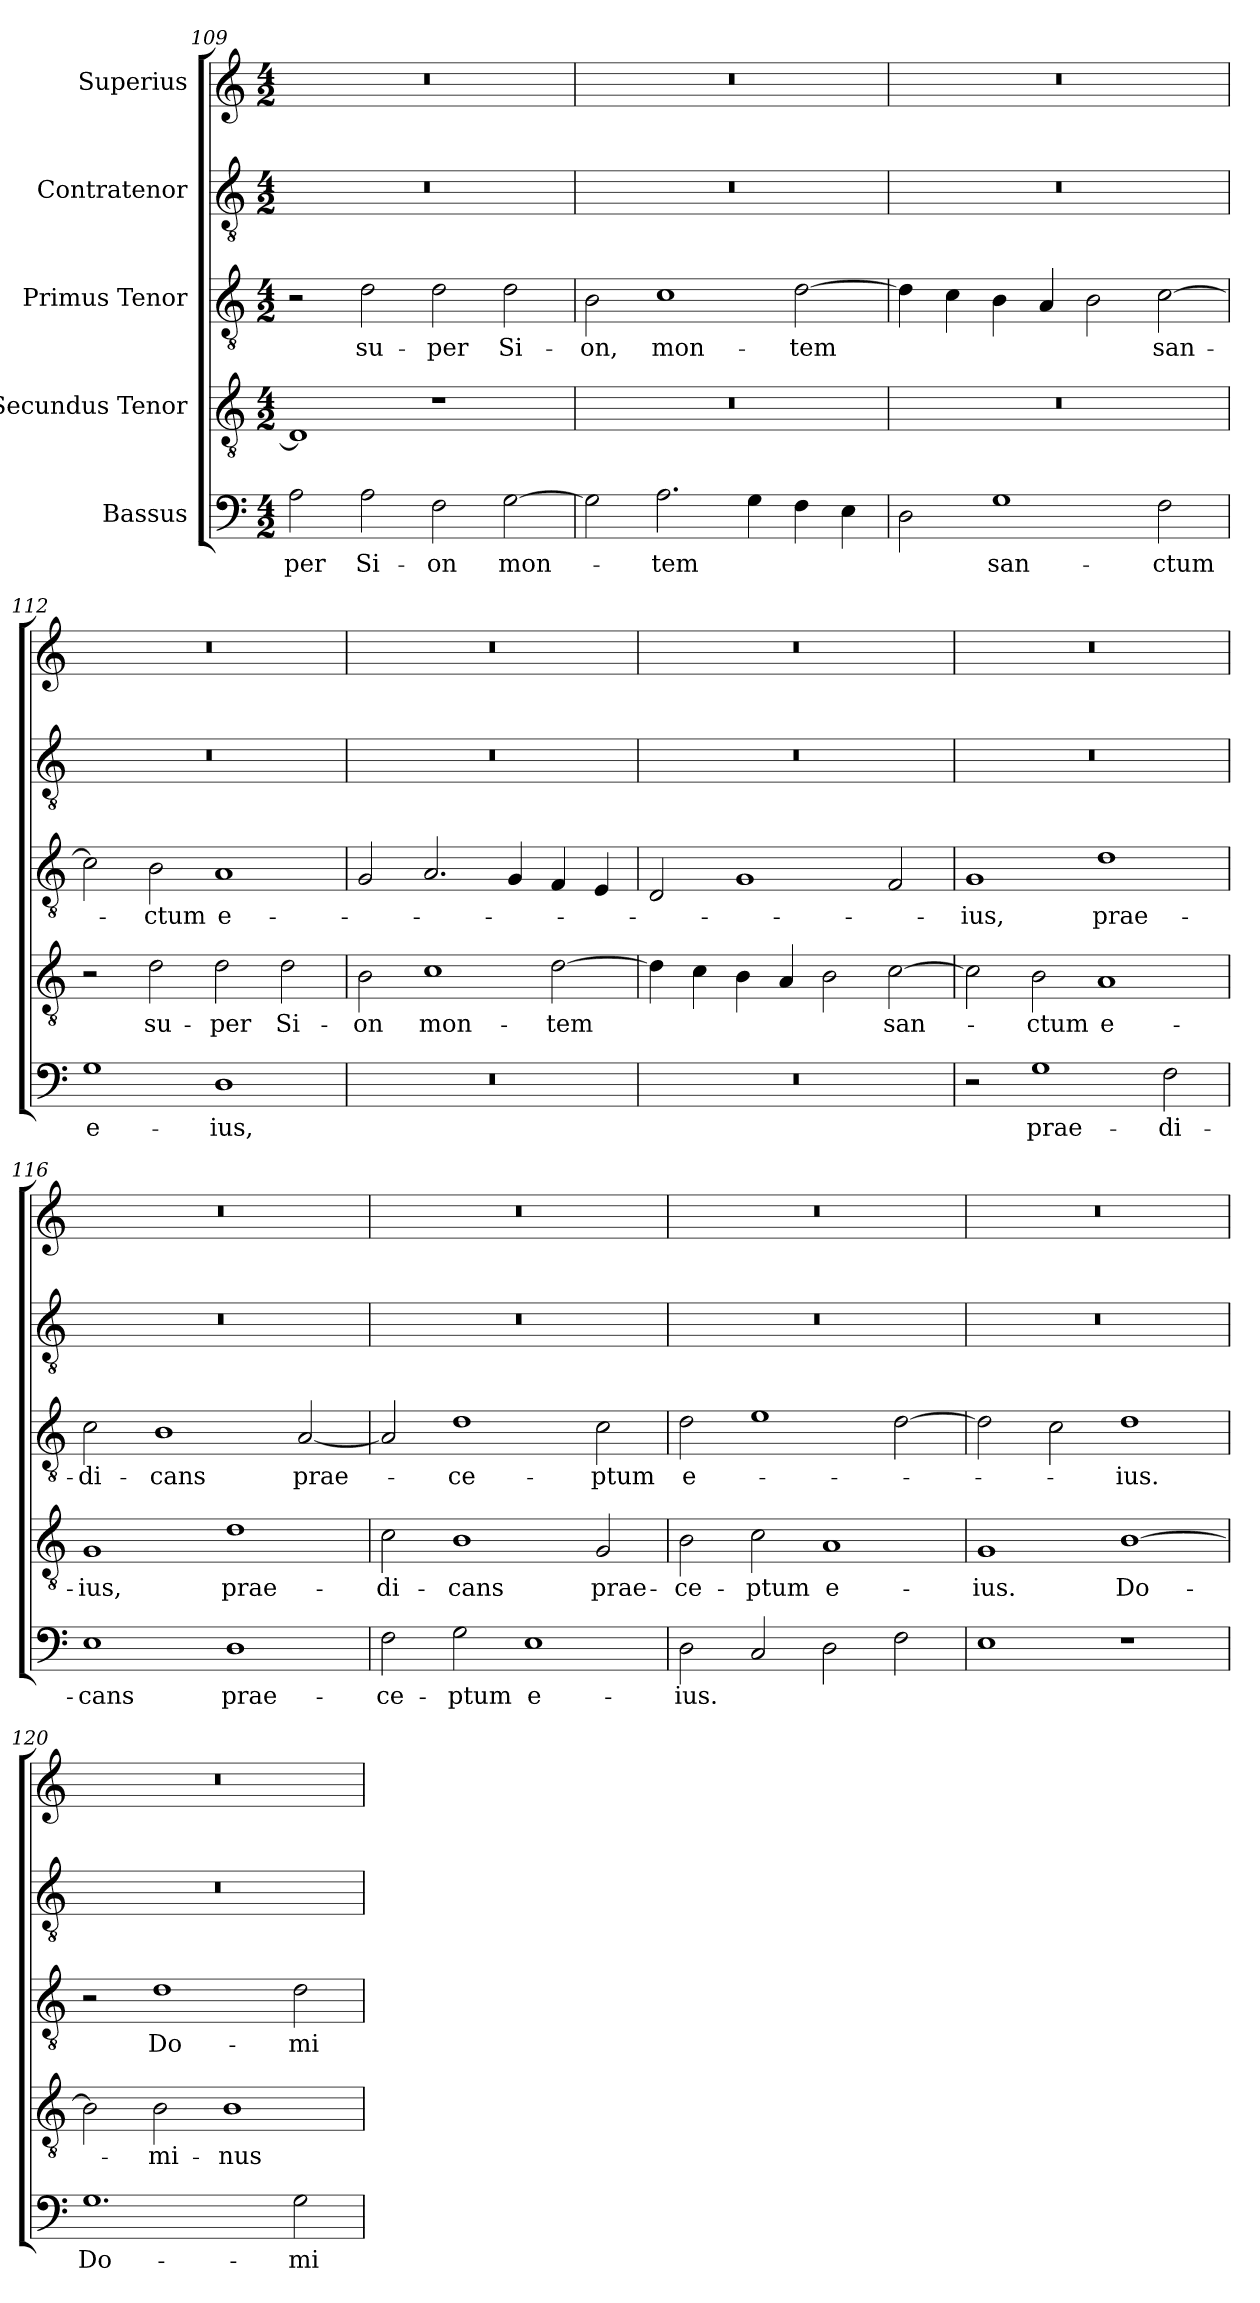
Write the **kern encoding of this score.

**kern	**text	**kern	**text	**kern	**text	**kern	**kern
*part5	*part5	*part4	*part4	*part3	*part3	*part2	*part1
*staff5	*staff5	*staff4	*staff4	*staff3	*staff3	*staff2	*staff1
*I"Bassus	*	*I"Secundus Tenor	*	*I"Primus Tenor	*	*I"Contratenor	*I"Superius
*clefF4	*	*clefGv2	*	*clefGv2	*	*clefGv2	*clefG2
*k[]	*	*k[]	*	*k[]	*	*k[]	*k[]
*M4/2	*	*M4/2	*	*M4/2	*	*M4/2	*M4/2
=109	=109	=109	=109	=109	=109	=109	=109
2A\	-per	1D/]	.	2r	.	0r	0r
2A\	Si-	.	.	2d\	su-	.	.
2F\	-on	1r	.	2d\	-per	.	.
[2G\	mon-	.	.	2d\	Si-	.	.
=110	=110	=110	=110	=110	=110	=110	=110
2G\]	.	0r	.	2B\	-on,	0r	0r
2.A\	-tem	.	.	1c\	mon-	.	.
4G\	.	.	.	.	.	.	.
4F\	.	.	.	[2d\	-tem	.	.
4E\	.	.	.	.	.	.	.
=111	=111	=111	=111	=111	=111	=111	=111
2D\	.	0r	.	4d\]	.	0r	0r
.	.	.	.	4c\	.	.	.
1G\	san-	.	.	4B\	.	.	.
.	.	.	.	4A/	.	.	.
.	.	.	.	2B\	.	.	.
2F\	-ctum	.	.	[2c\	san-	.	.
=112	=112	=112	=112	=112	=112	=112	=112
1G\	e-	2r	.	2c\]	.	0r	0r
.	.	2d\	su-	2B\	-ctum	.	.
1D\	-ius,	2d\	-per	1A/	e-	.	.
.	.	2d\	Si-	.	.	.	.
=113	=113	=113	=113	=113	=113	=113	=113
0r	.	2B\	-on	2G/	.	0r	0r
.	.	1c\	mon-	2.A/	.	.	.
.	.	.	.	4G/	.	.	.
.	.	[2d\	-tem	4F/	.	.	.
.	.	.	.	4E/	.	.	.
=114	=114	=114	=114	=114	=114	=114	=114
0r	.	4d\]	.	2D/	.	0r	0r
.	.	4c\	.	.	.	.	.
.	.	4B\	.	1G/	.	.	.
.	.	4A/	.	.	.	.	.
.	.	2B\	.	.	.	.	.
.	.	[2c\	san-	2F/	.	.	.
=115	=115	=115	=115	=115	=115	=115	=115
2r	.	2c\]	.	1G/	-ius,	0r	0r
1G\	prae-	2B\	-ctum	.	.	.	.
.	.	1A/	e-	1d\	prae-	.	.
2F\	-di-	.	.	.	.	.	.
=116	=116	=116	=116	=116	=116	=116	=116
1E\	-cans	1G/	-ius,	2c\	-di-	0r	0r
.	.	.	.	1B\	-cans	.	.
1D\	prae-	1d\	prae-	.	.	.	.
.	.	.	.	[2A/	prae-	.	.
=117	=117	=117	=117	=117	=117	=117	=117
2F\	-ce-	2c\	-di-	2A/]	.	0r	0r
2G\	-ptum	1B\	-cans	1d\	-ce-	.	.
1E\	e-	.	.	.	.	.	.
.	.	2G/	prae-	2c\	-ptum	.	.
=118	=118	=118	=118	=118	=118	=118	=118
2D\	-ius.	2B\	-ce-	2d\	e-	0r	0r
2C/	.	2c\	-ptum	1e\	.	.	.
2D\	.	1A/	e-	.	.	.	.
2F\	.	.	.	[2d\	.	.	.
=119	=119	=119	=119	=119	=119	=119	=119
1E\	.	1G/	-ius.	2d\]	.	0r	0r
.	.	.	.	2c\	.	.	.
1r	.	[1B\	Do-	1d\	-ius.	.	.
=120	=120	=120	=120	=120	=120	=120	=120
1.G\	Do-	2B\]	.	2r	.	0r	0r
.	.	2B\	-mi-	1d\	Do-	.	.
.	.	1B\	-nus	.	.	.	.
2G\	-mi-	.	.	2d\	-mi-	.	.
=	=	=	=	=	=	=	=
*-	*-	*-	*-	*-	*-	*-	*-
